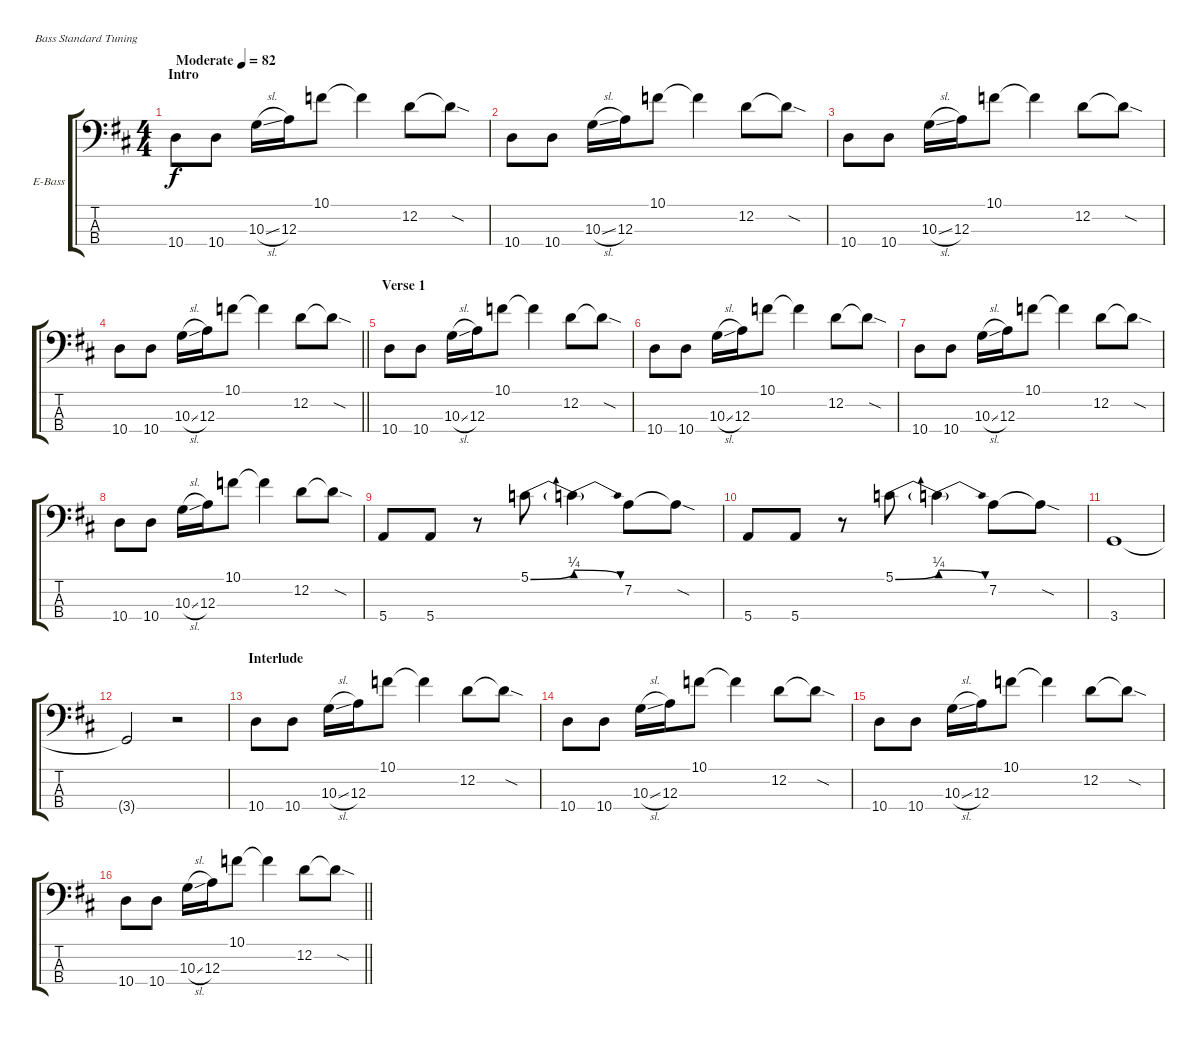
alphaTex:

\bracketExtendMode groupsimilarinstruments
\firstSystemTrackNameOrientation horizontal
\otherSystemsTrackNameOrientation horizontal
\track ("Track 5" "E-Bass") {instrument electricbassfinger}
\staff {score tabs}
\tuning (G2 D2 A1 E1)
\ts (4 4)
\beaming (8 2 2 2 2)
\section ("" "Intro")
\tempo (82 "Moderate")
\clef f4
\ks d
10.4.8{dy f instrument electricbassfinger} 10.4.8 10.3{sl}.16 12.3.16 10.1.8 10.1{t}.4 12.2.8 12.2{sod t}.8 |
10.4.8 10.4.8 10.3{sl}.16 12.3.16 10.1.8 10.1{t}.4 12.2.8 12.2{sod t}.8 |
10.4.8 10.4.8 10.3{sl}.16 12.3.16 10.1.8 10.1{t}.4 12.2.8 12.2{sod t}.8 |
\barLineRight lightlight
10.4.8 10.4.8 10.3{sl}.16 12.3.16 10.1.8 10.1{t}.4 12.2.8 12.2{sod t}.8 |
\section ("" "Verse 1")
10.4.8 10.4.8 10.3{sl}.16 12.3.16 10.1.8 10.1{t}.4 12.2.8 12.2{sod t}.8 |
10.4.8 10.4.8 10.3{sl}.16 12.3.16 10.1.8 10.1{t}.4 12.2.8 12.2{sod t}.8 |
10.4.8 10.4.8 10.3{sl}.16 12.3.16 10.1.8 10.1{t}.4 12.2.8 12.2{sod t}.8 |
10.4.8 10.4.8 10.3{sl}.16 12.3.16 10.1.8 10.1{t}.4 12.2.8 12.2{sod t}.8 |
5.4.8 5.4.8 r.8 5.1{be (bend 0 0 60 1)}.8 5.1{be (release 0 1 60 0) t}.4 7.2.8 7.2{sod t}.8 |
5.4.8 5.4.8 r.8 5.1{be (bend 0 0 60 1)}.8 5.1{be (release 0 1 60 0) t}.4 7.2.8 7.2{sod t}.8 |
3.4.1 |
3.4{t}.2 r.2 |
\section ("" "Interlude")
10.4.8 10.4.8 10.3{sl}.16 12.3.16 10.1.8 10.1{t}.4 12.2.8 12.2{sod t}.8 |
10.4.8 10.4.8 10.3{sl}.16 12.3.16 10.1.8 10.1{t}.4 12.2.8 12.2{sod t}.8 |
10.4.8 10.4.8 10.3{sl}.16 12.3.16 10.1.8 10.1{t}.4 12.2.8 12.2{sod t}.8 |
\barLineRight lightlight
10.4.8 10.4.8 10.3{sl}.16 12.3.16 10.1.8 10.1{t}.4 12.2.8 12.2{sod t}.8
